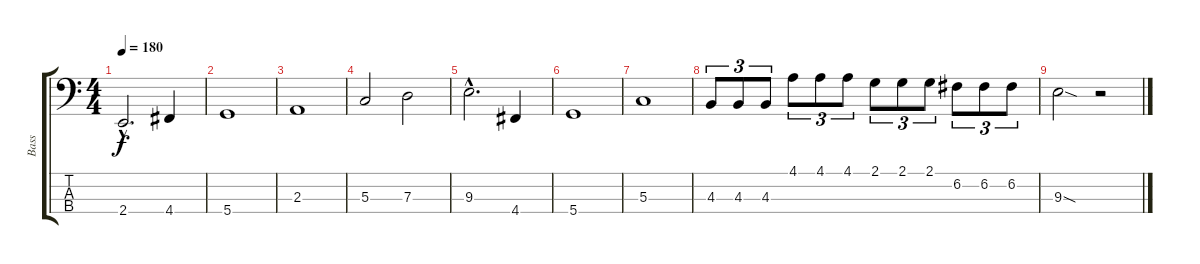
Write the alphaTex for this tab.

\track ("Bass" "Bass") {instrument electricbassfinger}
\staff {score tabs}
\tuning (F2 C2 G1 D1) {hide}
\ts (4 4)
\tempo 180
\clef f4
\ks c
2.4{hac}.2{d dy f} 4.4.4 |
5.4.1 |
2.3.1 |
5.3.2 7.3.2 |
9.3{hac}.2{d} 4.4.4 |
5.4.1 |
5.3.1 |
4.3.8{tu (3 2)} 4.3.8{tu (3 2)} 4.3.8{tu (3 2)} 4.1.8{tu (3 2)} 4.1.8{tu (3 2)} 4.1.8{tu (3 2)} 2.1.8{tu (3 2)} 2.1.8{tu (3 2)} 2.1.8{tu (3 2)} 6.2.8{tu (3 2)} 6.2.8{tu (3 2)} 6.2.8{tu (3 2)} |
9.3{sod}.2 r.2
